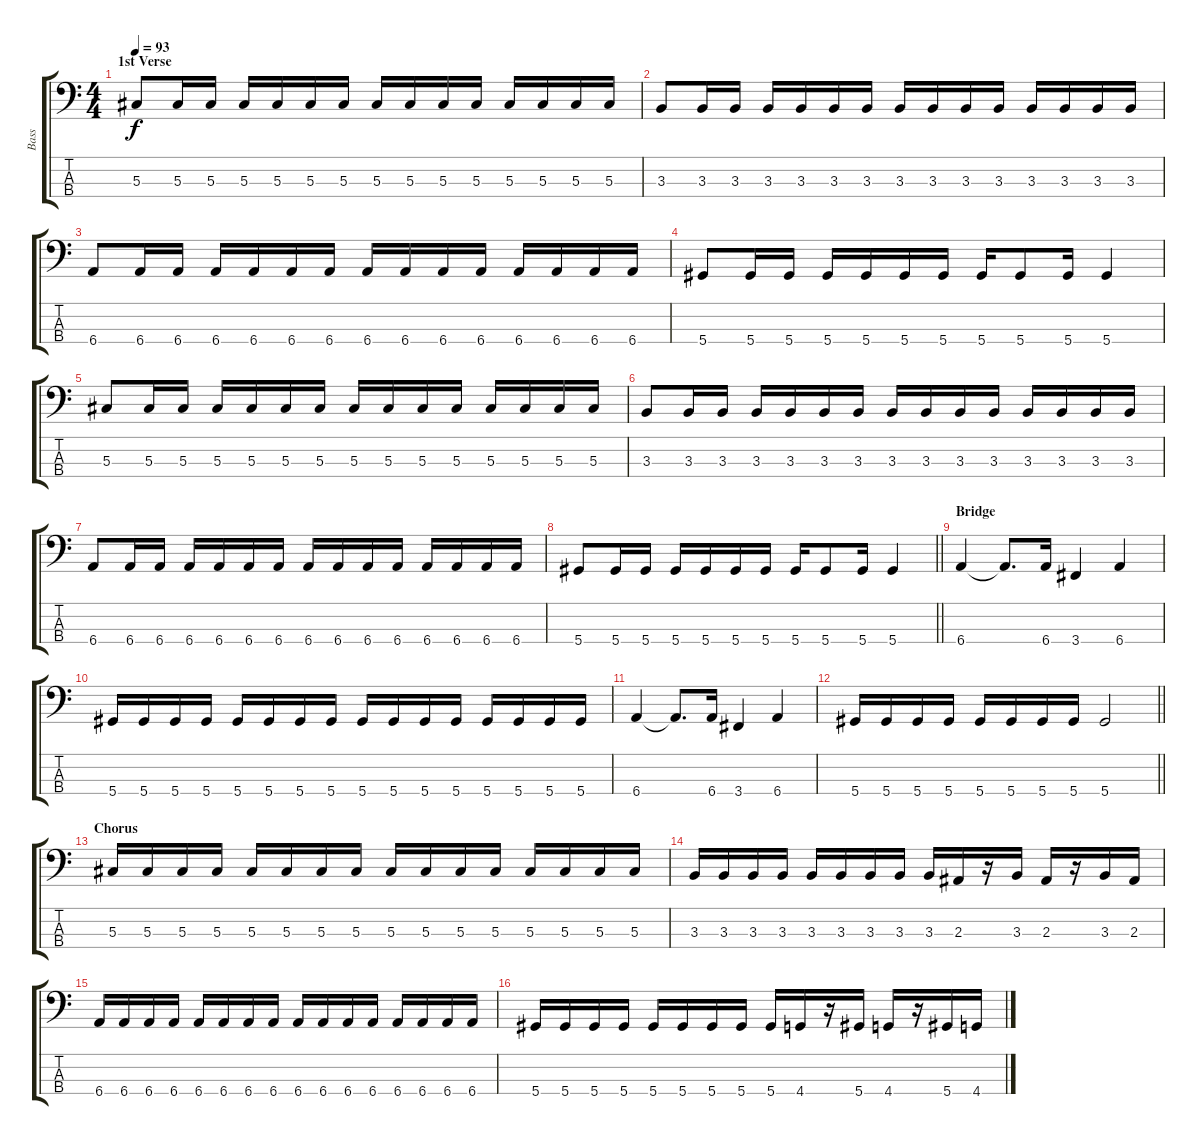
\track ("Bass" "Bass") {instrument electricbassfinger}
\staff {score tabs}
\tuning (Gb2 Db2 Ab1 Eb1) {hide}
\ts (4 4)
\section ("" "1st Verse")
\tempo 93
\clef f4
\ks c
5.3.8{dy f} 5.3.16 5.3.16 5.3.16 5.3.16 5.3.16 5.3.16 5.3.16 5.3.16 5.3.16 5.3.16 5.3.16 5.3.16 5.3.16 5.3.16 |
3.3.8 3.3.16 3.3.16 3.3.16 3.3.16 3.3.16 3.3.16 3.3.16 3.3.16 3.3.16 3.3.16 3.3.16 3.3.16 3.3.16 3.3.16 |
6.4.8 6.4.16 6.4.16 6.4.16 6.4.16 6.4.16 6.4.16 6.4.16 6.4.16 6.4.16 6.4.16 6.4.16 6.4.16 6.4.16 6.4.16 |
5.4.8 5.4.16 5.4.16 5.4.16 5.4.16 5.4.16 5.4.16 5.4.16 5.4.8 5.4.16 5.4.4 |
5.3.8 5.3.16 5.3.16 5.3.16 5.3.16 5.3.16 5.3.16 5.3.16 5.3.16 5.3.16 5.3.16 5.3.16 5.3.16 5.3.16 5.3.16 |
3.3.8 3.3.16 3.3.16 3.3.16 3.3.16 3.3.16 3.3.16 3.3.16 3.3.16 3.3.16 3.3.16 3.3.16 3.3.16 3.3.16 3.3.16 |
6.4.8 6.4.16 6.4.16 6.4.16 6.4.16 6.4.16 6.4.16 6.4.16 6.4.16 6.4.16 6.4.16 6.4.16 6.4.16 6.4.16 6.4.16 |
\barLineRight lightlight
5.4.8 5.4.16 5.4.16 5.4.16 5.4.16 5.4.16 5.4.16 5.4.16 5.4.8 5.4.16 5.4.4 |
\section ("" "Bridge")
6.4.4 6.4{t}.8{d} 6.4.16 3.4.4 6.4.4 |
5.4.16 5.4.16 5.4.16 5.4.16 5.4.16 5.4.16 5.4.16 5.4.16 5.4.16 5.4.16 5.4.16 5.4.16 5.4.16 5.4.16 5.4.16 5.4.16 |
6.4.4 6.4{t}.8{d} 6.4.16 3.4.4 6.4.4 |
\barLineRight lightlight
5.4.16 5.4.16 5.4.16 5.4.16 5.4.16 5.4.16 5.4.16 5.4.16 5.4.2 |
\section ("" "Chorus")
5.3.16 5.3.16 5.3.16 5.3.16 5.3.16 5.3.16 5.3.16 5.3.16 5.3.16 5.3.16 5.3.16 5.3.16 5.3.16 5.3.16 5.3.16 5.3.16 |
3.3.16 3.3.16 3.3.16 3.3.16 3.3.16 3.3.16 3.3.16 3.3.16 3.3.16 2.3.16 r.16 3.3.16 2.3.16 r.16 3.3.16 2.3.16 |
6.4.16 6.4.16 6.4.16 6.4.16 6.4.16 6.4.16 6.4.16 6.4.16 6.4.16 6.4.16 6.4.16 6.4.16 6.4.16 6.4.16 6.4.16 6.4.16 |
5.4.16 5.4.16 5.4.16 5.4.16 5.4.16 5.4.16 5.4.16 5.4.16 5.4.16 4.4.16 r.16 5.4.16 4.4.16 r.16 5.4.16 4.4.16
